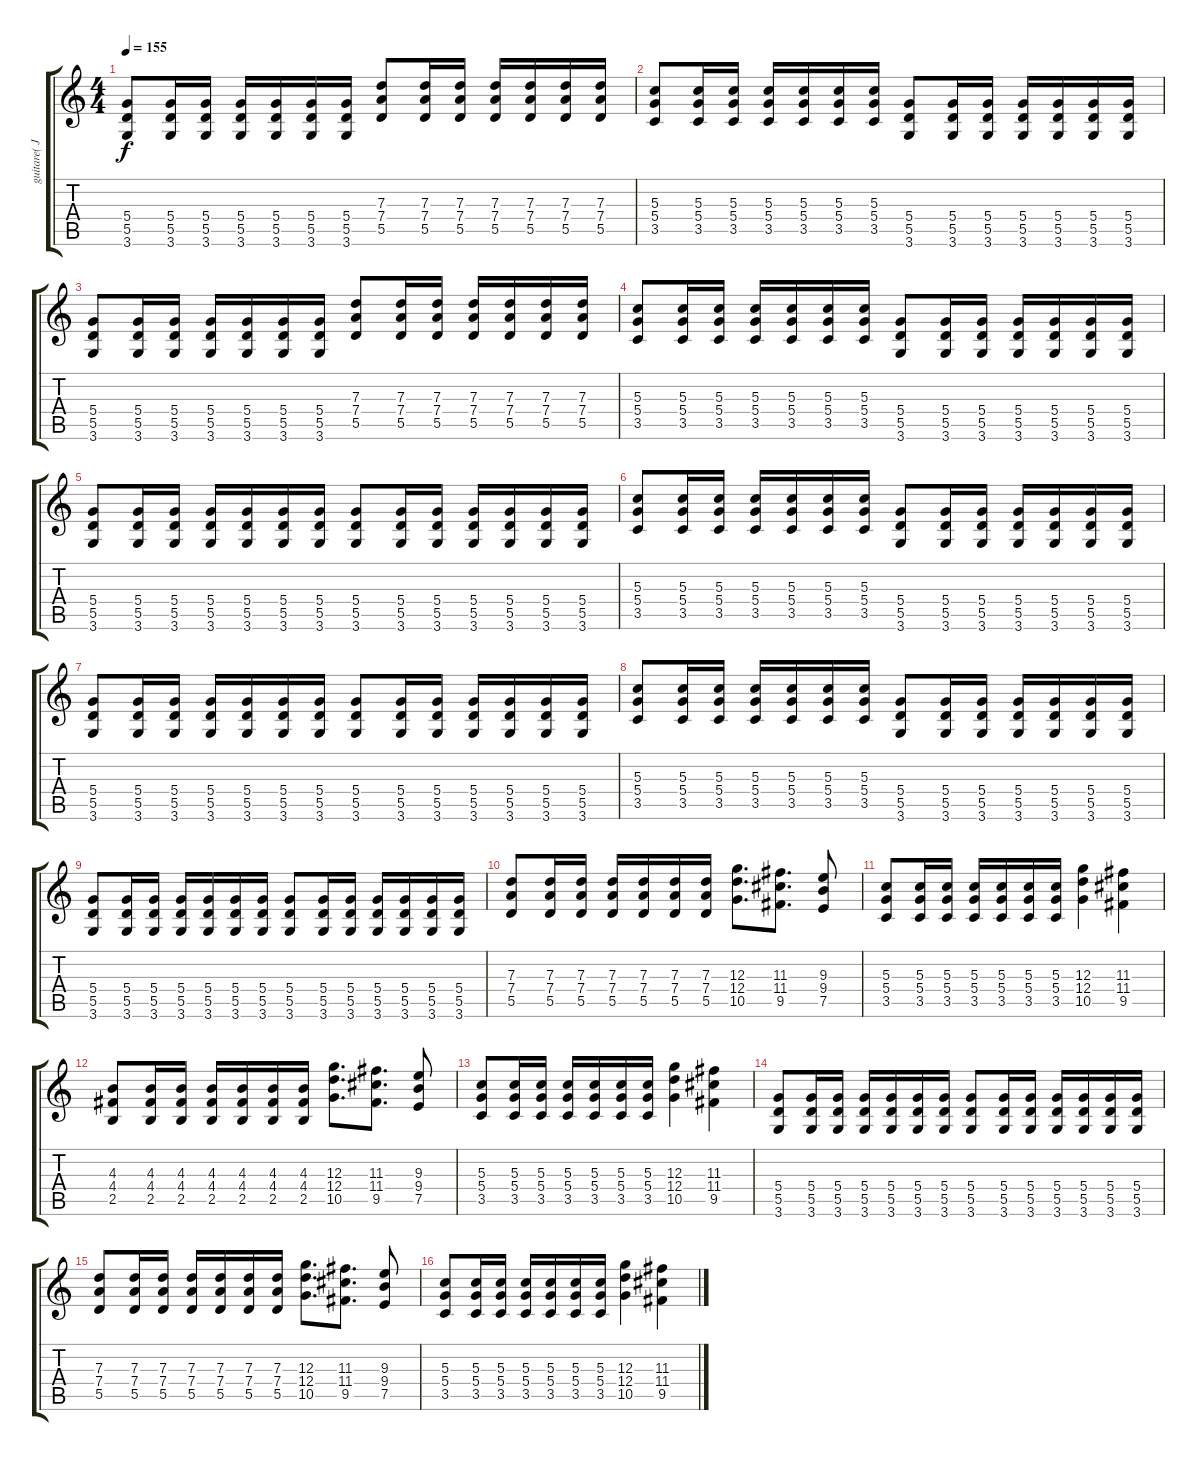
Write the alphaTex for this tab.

\track ("guitare( Jake ) " "guitare( J") {instrument distortionguitar}
\staff {score tabs}
\tuning (E4 B3 G3 D3 A2 E2) {hide}
\ts (4 4)
\tempo 155
\clef g2
\ks c
(5.4 5.5 3.6).8{dy f} (5.4 5.5 3.6).16 (5.4 5.5 3.6).16 (5.4 5.5 3.6).16 (5.4 5.5 3.6).16 (5.4 5.5 3.6).16 (5.4 5.5 3.6).16 (7.3 7.4 5.5).8 (7.3 7.4 5.5).16 (7.3 7.4 5.5).16 (7.3 7.4 5.5).16 (7.3 7.4 5.5).16 (7.3 7.4 5.5).16 (7.3 7.4 5.5).16 |
(5.3 5.4 3.5).8 (5.3 5.4 3.5).16 (5.3 5.4 3.5).16 (5.3 5.4 3.5).16 (5.3 5.4 3.5).16 (5.3 5.4 3.5).16 (5.3 5.4 3.5).16 (5.4 5.5 3.6).8 (5.4 5.5 3.6).16 (5.4 5.5 3.6).16 (5.4 5.5 3.6).16 (5.4 5.5 3.6).16 (5.4 5.5 3.6).16 (5.4 5.5 3.6).16 |
(5.4 5.5 3.6).8 (5.4 5.5 3.6).16 (5.4 5.5 3.6).16 (5.4 5.5 3.6).16 (5.4 5.5 3.6).16 (5.4 5.5 3.6).16 (5.4 5.5 3.6).16 (7.3 7.4 5.5).8 (7.3 7.4 5.5).16 (7.3 7.4 5.5).16 (7.3 7.4 5.5).16 (7.3 7.4 5.5).16 (7.3 7.4 5.5).16 (7.3 7.4 5.5).16 |
(5.3 5.4 3.5).8 (5.3 5.4 3.5).16 (5.3 5.4 3.5).16 (5.3 5.4 3.5).16 (5.3 5.4 3.5).16 (5.3 5.4 3.5).16 (5.3 5.4 3.5).16 (5.4 5.5 3.6).8 (5.4 5.5 3.6).16 (5.4 5.5 3.6).16 (5.4 5.5 3.6).16 (5.4 5.5 3.6).16 (5.4 5.5 3.6).16 (5.4 5.5 3.6).16 |
(5.4 5.5 3.6).8 (5.4 5.5 3.6).16 (5.4 5.5 3.6).16 (5.4 5.5 3.6).16 (5.4 5.5 3.6).16 (5.4 5.5 3.6).16 (5.4 5.5 3.6).16 (5.4 5.5 3.6).8 (5.4 5.5 3.6).16 (5.4 5.5 3.6).16 (5.4 5.5 3.6).16 (5.4 5.5 3.6).16 (5.4 5.5 3.6).16 (5.4 5.5 3.6).16 |
(5.3 5.4 3.5).8 (5.3 5.4 3.5).16 (5.3 5.4 3.5).16 (5.3 5.4 3.5).16 (5.3 5.4 3.5).16 (5.3 5.4 3.5).16 (5.3 5.4 3.5).16 (5.4 5.5 3.6).8 (5.4 5.5 3.6).16 (5.4 5.5 3.6).16 (5.4 5.5 3.6).16 (5.4 5.5 3.6).16 (5.4 5.5 3.6).16 (5.4 5.5 3.6).16 |
(5.4 5.5 3.6).8 (5.4 5.5 3.6).16 (5.4 5.5 3.6).16 (5.4 5.5 3.6).16 (5.4 5.5 3.6).16 (5.4 5.5 3.6).16 (5.4 5.5 3.6).16 (5.4 5.5 3.6).8 (5.4 5.5 3.6).16 (5.4 5.5 3.6).16 (5.4 5.5 3.6).16 (5.4 5.5 3.6).16 (5.4 5.5 3.6).16 (5.4 5.5 3.6).16 |
(5.3 5.4 3.5).8 (5.3 5.4 3.5).16 (5.3 5.4 3.5).16 (5.3 5.4 3.5).16 (5.3 5.4 3.5).16 (5.3 5.4 3.5).16 (5.3 5.4 3.5).16 (5.4 5.5 3.6).8 (5.4 5.5 3.6).16 (5.4 5.5 3.6).16 (5.4 5.5 3.6).16 (5.4 5.5 3.6).16 (5.4 5.5 3.6).16 (5.4 5.5 3.6).16 |
(5.4 5.5 3.6).8 (5.4 5.5 3.6).16 (5.4 5.5 3.6).16 (5.4 5.5 3.6).16 (5.4 5.5 3.6).16 (5.4 5.5 3.6).16 (5.4 5.5 3.6).16 (5.4 5.5 3.6).8 (5.4 5.5 3.6).16 (5.4 5.5 3.6).16 (5.4 5.5 3.6).16 (5.4 5.5 3.6).16 (5.4 5.5 3.6).16 (5.4 5.5 3.6).16 |
(7.3 7.4 5.5).8 (7.3 7.4 5.5).16 (7.3 7.4 5.5).16 (7.3 7.4 5.5).16 (7.3 7.4 5.5).16 (7.3 7.4 5.5).16 (7.3 7.4 5.5).16 (12.3 12.4 10.5).8{d} (11.3 11.4 9.5).8{d} (9.3 9.4 7.5).8 |
(5.3 5.4 3.5).8 (5.3 5.4 3.5).16 (5.3 5.4 3.5).16 (5.3 5.4 3.5).16 (5.3 5.4 3.5).16 (5.3 5.4 3.5).16 (5.3 5.4 3.5).16 (12.3 12.4 10.5).4 (11.3 11.4 9.5).4 |
(4.3 4.4 2.5).8 (4.3 4.4 2.5).16 (4.3 4.4 2.5).16 (4.3 4.4 2.5).16 (4.3 4.4 2.5).16 (4.3 4.4 2.5).16 (4.3 4.4 2.5).16 (12.3 12.4 10.5).8{d} (11.3 11.4 9.5).8{d} (9.3 9.4 7.5).8 |
(5.3 5.4 3.5).8 (5.3 5.4 3.5).16 (5.3 5.4 3.5).16 (5.3 5.4 3.5).16 (5.3 5.4 3.5).16 (5.3 5.4 3.5).16 (5.3 5.4 3.5).16 (12.3 12.4 10.5).4 (11.3 11.4 9.5).4 |
(5.4 5.5 3.6).8 (5.4 5.5 3.6).16 (5.4 5.5 3.6).16 (5.4 5.5 3.6).16 (5.4 5.5 3.6).16 (5.4 5.5 3.6).16 (5.4 5.5 3.6).16 (5.4 5.5 3.6).8 (5.4 5.5 3.6).16 (5.4 5.5 3.6).16 (5.4 5.5 3.6).16 (5.4 5.5 3.6).16 (5.4 5.5 3.6).16 (5.4 5.5 3.6).16 |
(7.3 7.4 5.5).8 (7.3 7.4 5.5).16 (7.3 7.4 5.5).16 (7.3 7.4 5.5).16 (7.3 7.4 5.5).16 (7.3 7.4 5.5).16 (7.3 7.4 5.5).16 (12.3 12.4 10.5).8{d} (11.3 11.4 9.5).8{d} (9.3 9.4 7.5).8 |
(5.3 5.4 3.5).8 (5.3 5.4 3.5).16 (5.3 5.4 3.5).16 (5.3 5.4 3.5).16 (5.3 5.4 3.5).16 (5.3 5.4 3.5).16 (5.3 5.4 3.5).16 (12.3 12.4 10.5).4 (11.3 11.4 9.5).4
